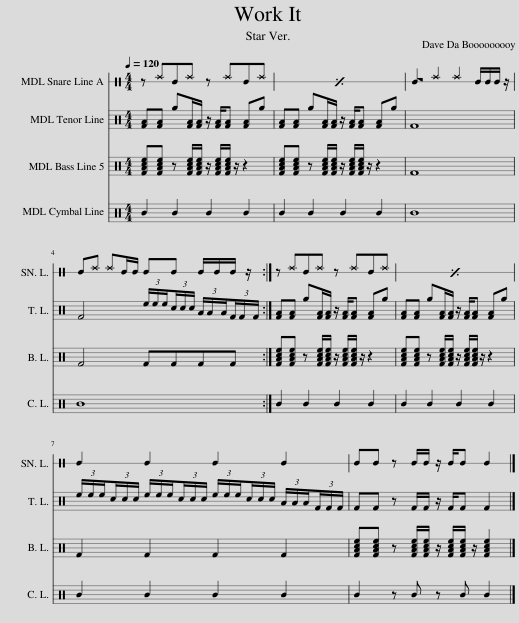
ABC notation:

X:1
%%score 1 2 3 4
L:1/8
Q:1/4=120
M:4/4
I:linebreak $
K:C
V:1 perc stafflines=1
K:none
V:2 perc
K:none
V:3 perc
K:none
V:4 perc
K:none
V:1
 z GEG z GEG | x8 | [EF]2 G2 G2 E/E/E/ z/ |$ EG GE/E/ EE E/E/E/ z/ :| z GEG z GEG | %5
 x8 |$ E2 E2 E2 E2 | EE z E/E/ z/ E/E E2 |] %8
V:2
 [FA][FA] g[FA]/[FA]/ z/ [FA]/[FA] [FA]g | [FA][FA] g[FA]/[FA]/ z/ [FA]/[FA] [FA]g | F8 |$ F4 (3e/e/e/(3c/c/c/ (3A/A/A/(3F/F/F/ :| [FA][FA] g[FA]/[FA]/ z/ [FA]/[FA] [FA]g | %5
 [FA][FA] g[FA]/[FA]/ z/ [FA]/[FA] [FA]g |$ (3e/e/e/(3c/c/c/ (3e/e/e/(3c/c/c/ (3e/e/e/(3c/c/c/ (3A/A/A/(3F/F/F/ | FF z F/F/ z/ F/F F2 |] %8
V:3
 [FAce][FAce] z [FAce]/[FAce]/ z/ [FAce]/[FAce]/ z/ z2 | [FAce][FAce] z [FAce]/[FAce]/ z/ [FAce]/[FAce]/ z/ z2 | F8 |$ F4 FFFF :| [FAce][FAce] z [FAce]/[FAce]/ z/ [FAce]/[FAce]/ z/ z2 | %5
 [FAce][FAce] z [FAce]/[FAce]/ z/ [FAce]/[FAce]/ z/ z2 |$ F2 F2 F2 F2 | [FAce][FAce] z [FAce]/[FAce]/ z/ [FAce]/[FAce]/ z/ [FAce]2 |] %8
V:4
 B2 B2 B2 B2 | B2 B2 B2 B2 | B8 |$ B8 :| B2 B2 B2 B2 | %5
 B2 B2 B2 B2 |$ B2 B2 B2 B2 | B2 z B z B B2 |] %8
